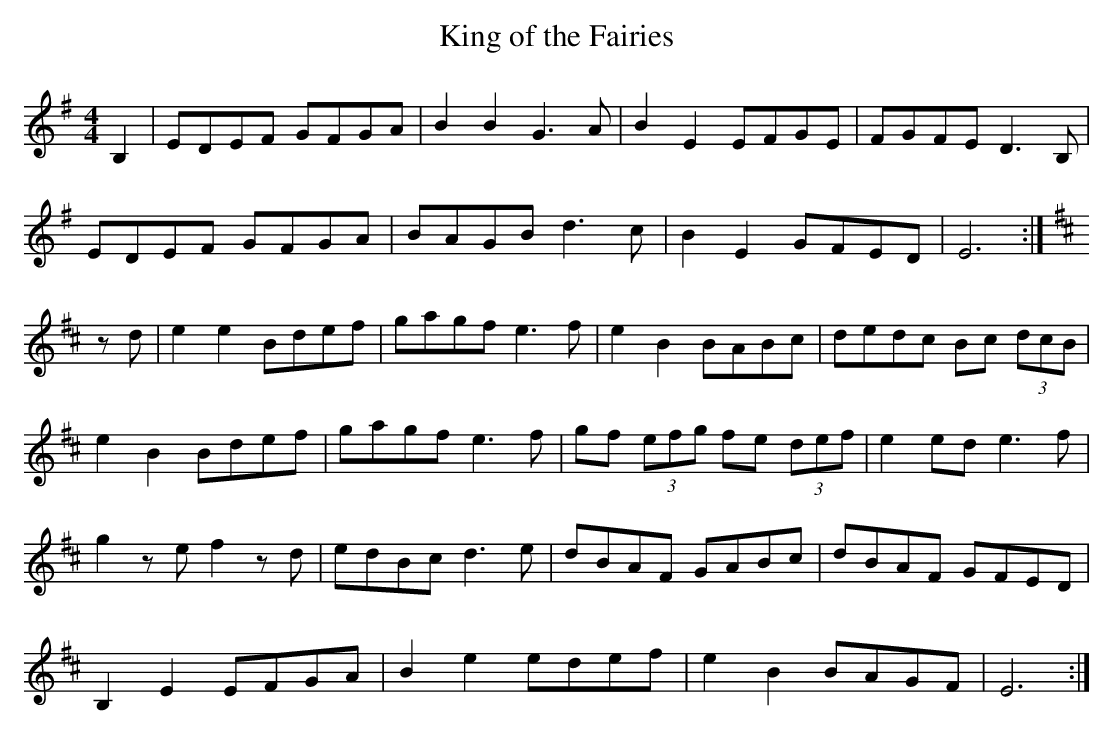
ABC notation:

X:1
T:King of the Fairies
M:4/4
L:1/8
K:Emin
B,2|EDEF GFGA|B2B2 G3 A|B2E2     EFGE    |FGFE D3B,    |
    EDEF GFGA|BAGB d3 c|B2E2     GFED    |E6          :|
K:Edor
zd|e2 e2 Bdef|gagf e3 f|e2   B2  BABc    |dedc Bc (3dcB|
   e2 B2 Bdef|gagf e3 f|gf (3efg fe (3def|e2ed e3f     |
   g2 ze f2zd|edBc d3 e|dBAF     GABc    |dBAF GFED    |
   B,2E2 EFGA|B2e2 edef|e2B2     BAGF    |E6          :|
